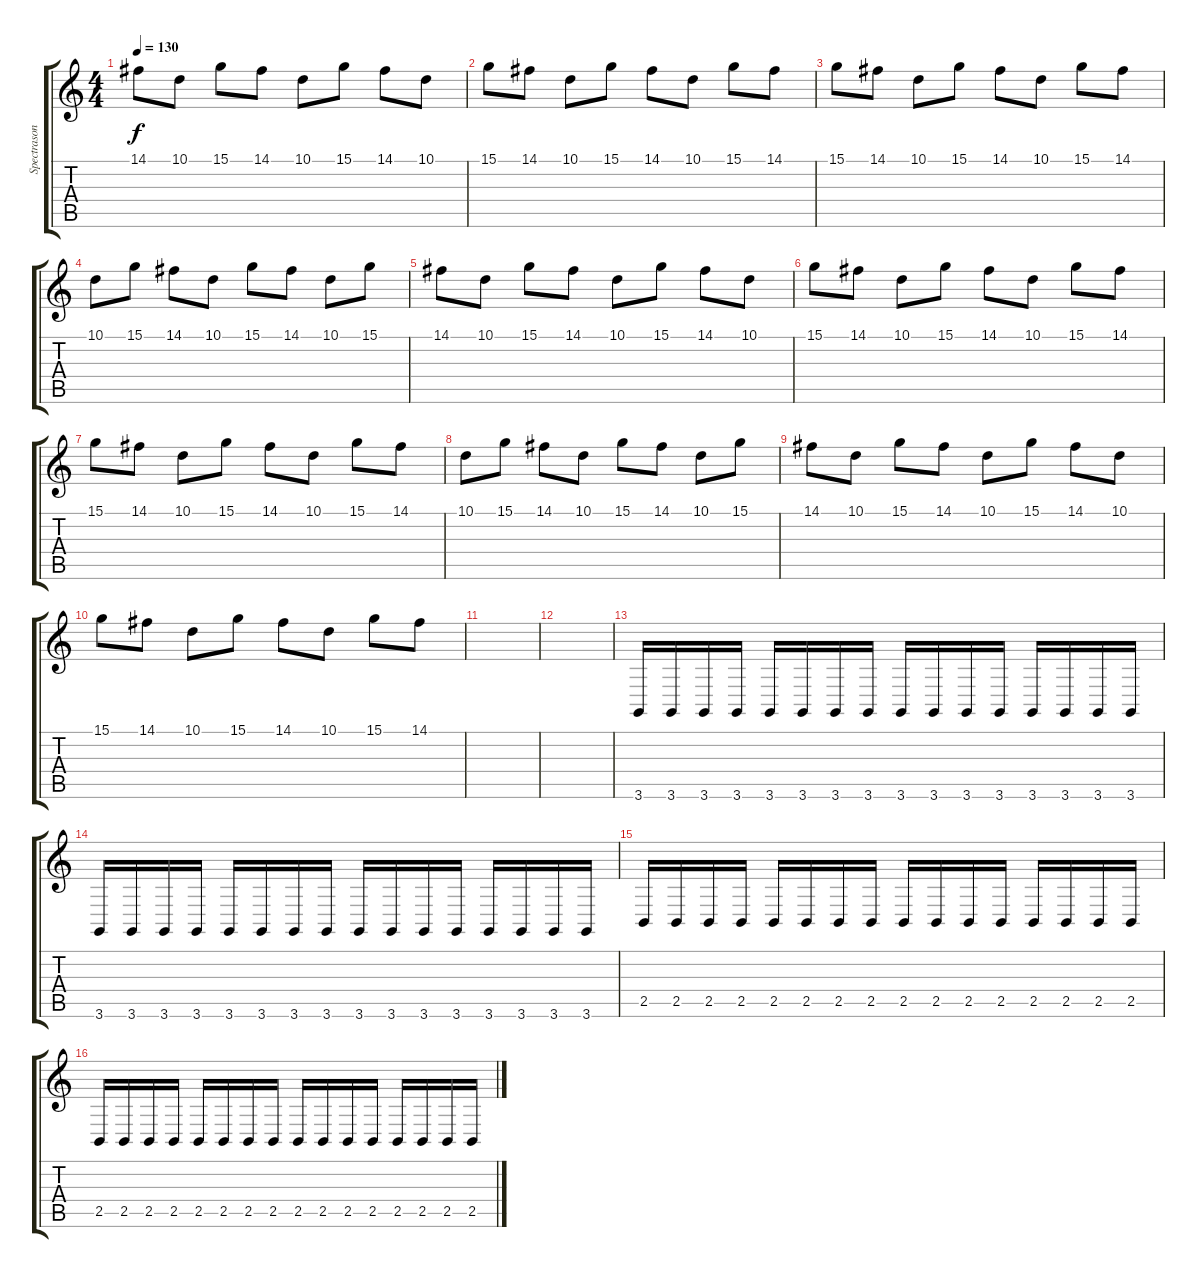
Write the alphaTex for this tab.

\track ("Spectrasonics Omnisphere" "Spectrason") {instrument lead2sawtooth}
\staff {score tabs}
\tuning (E4 B3 G3 D3 A2 E2) {hide}
\ts (4 4)
\tempo 130
\clef g2
\ks c
14.1.8{dy f} 10.1.8 15.1.8 14.1.8 10.1.8 15.1.8 14.1.8 10.1.8 |
15.1.8 14.1.8 10.1.8 15.1.8 14.1.8 10.1.8 15.1.8 14.1.8 |
15.1.8 14.1.8 10.1.8 15.1.8 14.1.8 10.1.8 15.1.8 14.1.8 |
10.1.8 15.1.8 14.1.8 10.1.8 15.1.8 14.1.8 10.1.8 15.1.8 |
14.1.8 10.1.8 15.1.8 14.1.8 10.1.8 15.1.8 14.1.8 10.1.8 |
15.1.8 14.1.8 10.1.8 15.1.8 14.1.8 10.1.8 15.1.8 14.1.8 |
15.1.8 14.1.8 10.1.8 15.1.8 14.1.8 10.1.8 15.1.8 14.1.8 |
10.1.8 15.1.8 14.1.8 10.1.8 15.1.8 14.1.8 10.1.8 15.1.8 |
14.1.8 10.1.8 15.1.8 14.1.8 10.1.8 15.1.8 14.1.8 10.1.8 |
15.1.8 14.1.8 10.1.8 15.1.8 14.1.8 10.1.8 15.1.8 14.1.8 |
|
|
3.6.16{volume 7 instrument synthbass1} 3.6.16 3.6.16 3.6.16 3.6.16 3.6.16 3.6.16 3.6.16 3.6.16 3.6.16 3.6.16 3.6.16 3.6.16 3.6.16 3.6.16 3.6.16 |
3.6.16{volume 7 instrument synthbass1} 3.6.16 3.6.16 3.6.16 3.6.16 3.6.16 3.6.16 3.6.16 3.6.16 3.6.16 3.6.16 3.6.16 3.6.16 3.6.16 3.6.16 3.6.16 |
2.5.16 2.5.16 2.5.16 2.5.16 2.5.16 2.5.16 2.5.16 2.5.16 2.5.16 2.5.16 2.5.16 2.5.16 2.5.16 2.5.16 2.5.16 2.5.16 |
2.5.16 2.5.16 2.5.16 2.5.16 2.5.16 2.5.16 2.5.16 2.5.16 2.5.16 2.5.16 2.5.16 2.5.16 2.5.16 2.5.16 2.5.16 2.5.16
